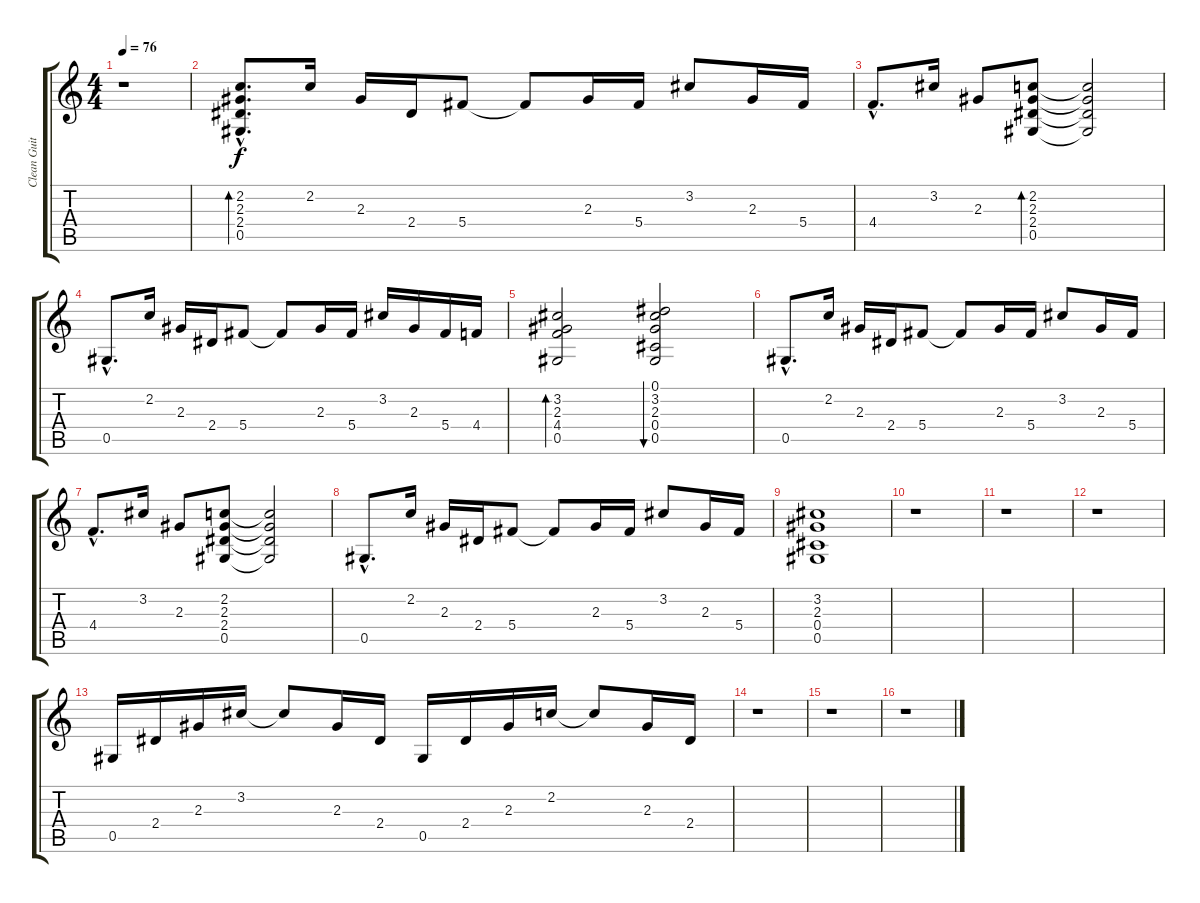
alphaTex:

\track ("Clean Guitar" "Clean Guit") {instrument electricguitarclean}
\staff {score tabs}
\tuning (Eb4 Bb3 Gb3 Db3 Ab2 Eb2) {hide}
\ts (4 4)
\tempo 76
\clef g2
\ks c
r.1{dy f} |
(2.2{hac} 2.3{hac} 2.4{hac} 0.5{hac}).8{d bd 60} 2.2.16 2.3.16 2.4.16 5.4.8 5.4{t}.8 2.3.16 5.4.16 3.2.8 2.3.16 5.4.16 |
4.4{hac}.8{d} 3.2.16 2.3.8 (2.2 2.3 2.4 0.5).8{bd 240} (2.2{t} 2.3{t} 2.4{t} 0.5{t}).2 |
0.5{hac}.8{d} 2.2.16 2.3.16 2.4.16 5.4.8 5.4{t}.8 2.3.16 5.4.16 3.2.16 2.3.16 5.4.16 4.4.16 |
(3.2 2.3 4.4 0.5).2{bd 240} (0.1 3.2 2.3 0.4 0.5).2{bu 120} |
0.5{hac}.8{d} 2.2.16 2.3.16 2.4.16 5.4.8 5.4{t}.8 2.3.16 5.4.16 3.2.8 2.3.16 5.4.16 |
4.4{hac}.8{d} 3.2.16 2.3.8 (2.2 2.3 2.4 0.5).8 (2.2{t} 2.3{t} 2.4{t} 0.5{t}).2 |
0.5{hac}.8{d} 2.2.16 2.3.16 2.4.16 5.4.8 5.4{t}.8 2.3.16 5.4.16 3.2.8 2.3.16 5.4.16 |
(3.2 2.3 0.4 0.5).1 |
r.1 |
r.1 |
r.1 |
0.5.16 2.4.16 2.3.16 3.2.16 3.2{t}.8 2.3.16 2.4.16 0.5.16 2.4.16 2.3.16 2.2.16 2.2{t}.8 2.3.16 2.4.16 |
r.1 |
r.1 |
r.1
